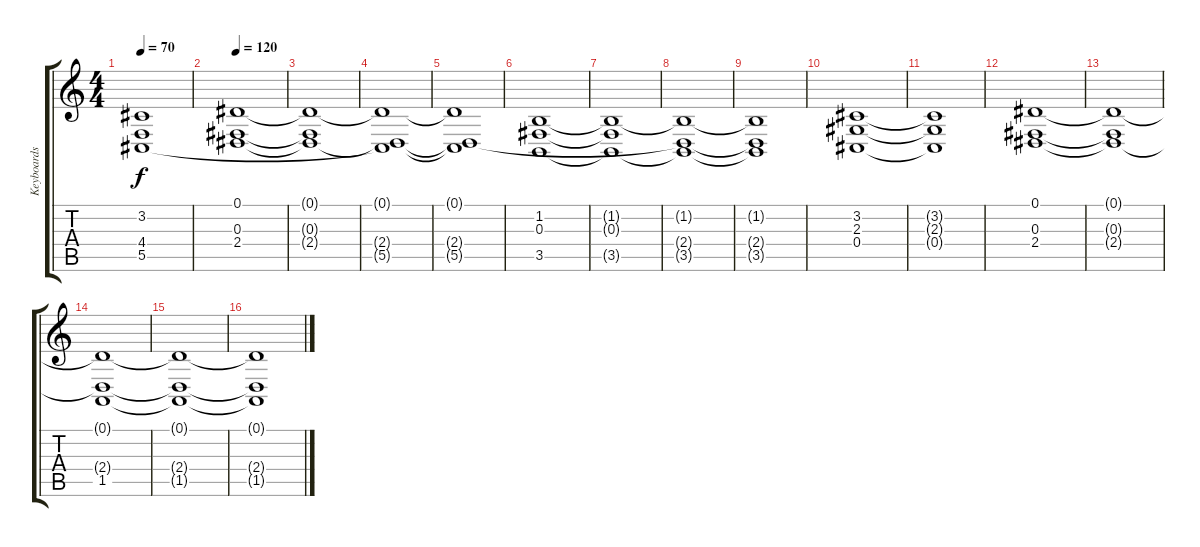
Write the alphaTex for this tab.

\track ("Keyboards" "Keyboards") {instrument voiceoohs}
\staff {score tabs}
\tuning (Eb4 Bb3 Gb3 Db3 Ab2 Eb2) {hide}
\ts (4 4)
\tempo 70
\clef g2
\ks c
(3.2 4.4 5.5).1{dy f} |
\tempo 120
(0.1 0.3 2.4).1 |
(0.1{t} 0.3{t} 2.4{t}).1 |
(0.1{t} 2.4{t} 5.5{t}).1 |
(0.1{t} 2.4{t} 5.5{t}).1 |
(1.2 0.3 3.5).1 |
(1.2{t} 0.3{t} 3.5{t}).1 |
(1.2{t} 2.4{t} 3.5{t}).1 |
(1.2{t} 2.4{t} 3.5{t}).1 |
(3.2 2.3 0.4).1 |
(3.2{t} 2.3{t} 0.4{t}).1 |
(0.1 0.3 2.4).1 |
(0.1{t} 0.3{t} 2.4{t}).1 |
(0.1{t} 2.4{t} 1.5).1 |
(0.1{t} 2.4{t} 1.5{t}).1 |
(0.1{t} 2.4{t} 1.5{t}).1
